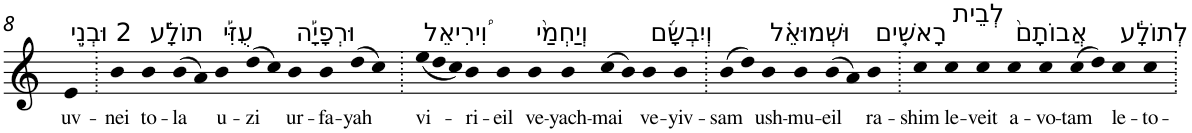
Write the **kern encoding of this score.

**kern	**text
*part1	*part1
*staff1	*staff1
*I"Piano	*
*I'Pno	*
!!LO:PB:g=z
*clefG2	*
*k[]	*
=8	=8
!LO:TX:a:t=2 וּבְנֵ֣י	!
!	!LO:LY:b
4e	uv-
=9.	=9.
!	!LO:LY:b
4b	-nei
!LO:TX:a:t=תוֹלָ֗ע	!
!	!LO:LY:b
4b	to-
!	!LO:LY:b
(>8b	-la
8a)	.
!LO:TX:a:t=עֻזִּ֡י	!
!	!LO:LY:b
4b	u-
!	!LO:LY:b
(>8dd	-zi
8cc)	.
!LO:TX:a:t=וּרְפָיָ֡ה	!
!	!LO:LY:b
4b	ur-
!	!LO:LY:b
4b	-fa-
!	!LO:LY:b
(>8dd	-yah
8cc)	.
=10.	=10.
*Xtuplet	*
!LO:TX:a:t=וִ֠ירִיאֵל	!
!	!LO:LY:b
(<12ee	vi-
12dd	.
12cc)	.
!	!LO:LY:b
4b	-ri-
!	!LO:LY:b
4b	-eil
!LO:TX:a:t=וְיַחְמַ֨י	!
!	!LO:LY:b
4b	ve-
!	!LO:LY:b
4b	-yach-
!	!LO:LY:b
(>8cc	-mai
8b)	.
!LO:TX:a:t=וְיִבְשָׂ֜ם	!
!	!LO:LY:b
4b	ve-
!	!LO:LY:b
4b	-yiv-
=11.	=11.
!	!LO:LY:b
(>8b	-sam
8dd)	.
!LO:TX:a:t=וּשְׁמוּאֵ֗ל	!
!	!LO:LY:b
4b	ush-
!	!LO:LY:b
4b	-mu-
!	!LO:LY:b
(>8b	-eil
8a)	.
!LO:TX:a:t=רָאשִׁ֤ים	!
!	!LO:LY:b
4b	ra-
=12.	=12.
!	!LO:LY:b
4cc	-shim
!LO:TX:a:t=לְבֵית	!
!	!LO:LY:b
4cc	le-
!	!LO:LY:b
4cc	-veit
!LO:TX:a:t=אֲבוֹתָם֙	!
!	!LO:LY:b
4cc	a-
!	!LO:LY:b
4cc	-vo-
!	!LO:LY:b
(>8cc	-tam
8dd)	.
!LO:TX:a:t=לְתוֹלָ֔ע	!
!	!LO:LY:b
4cc	le-
!	!LO:LY:b
4cc	-to-
=.	=.
*-	*-
